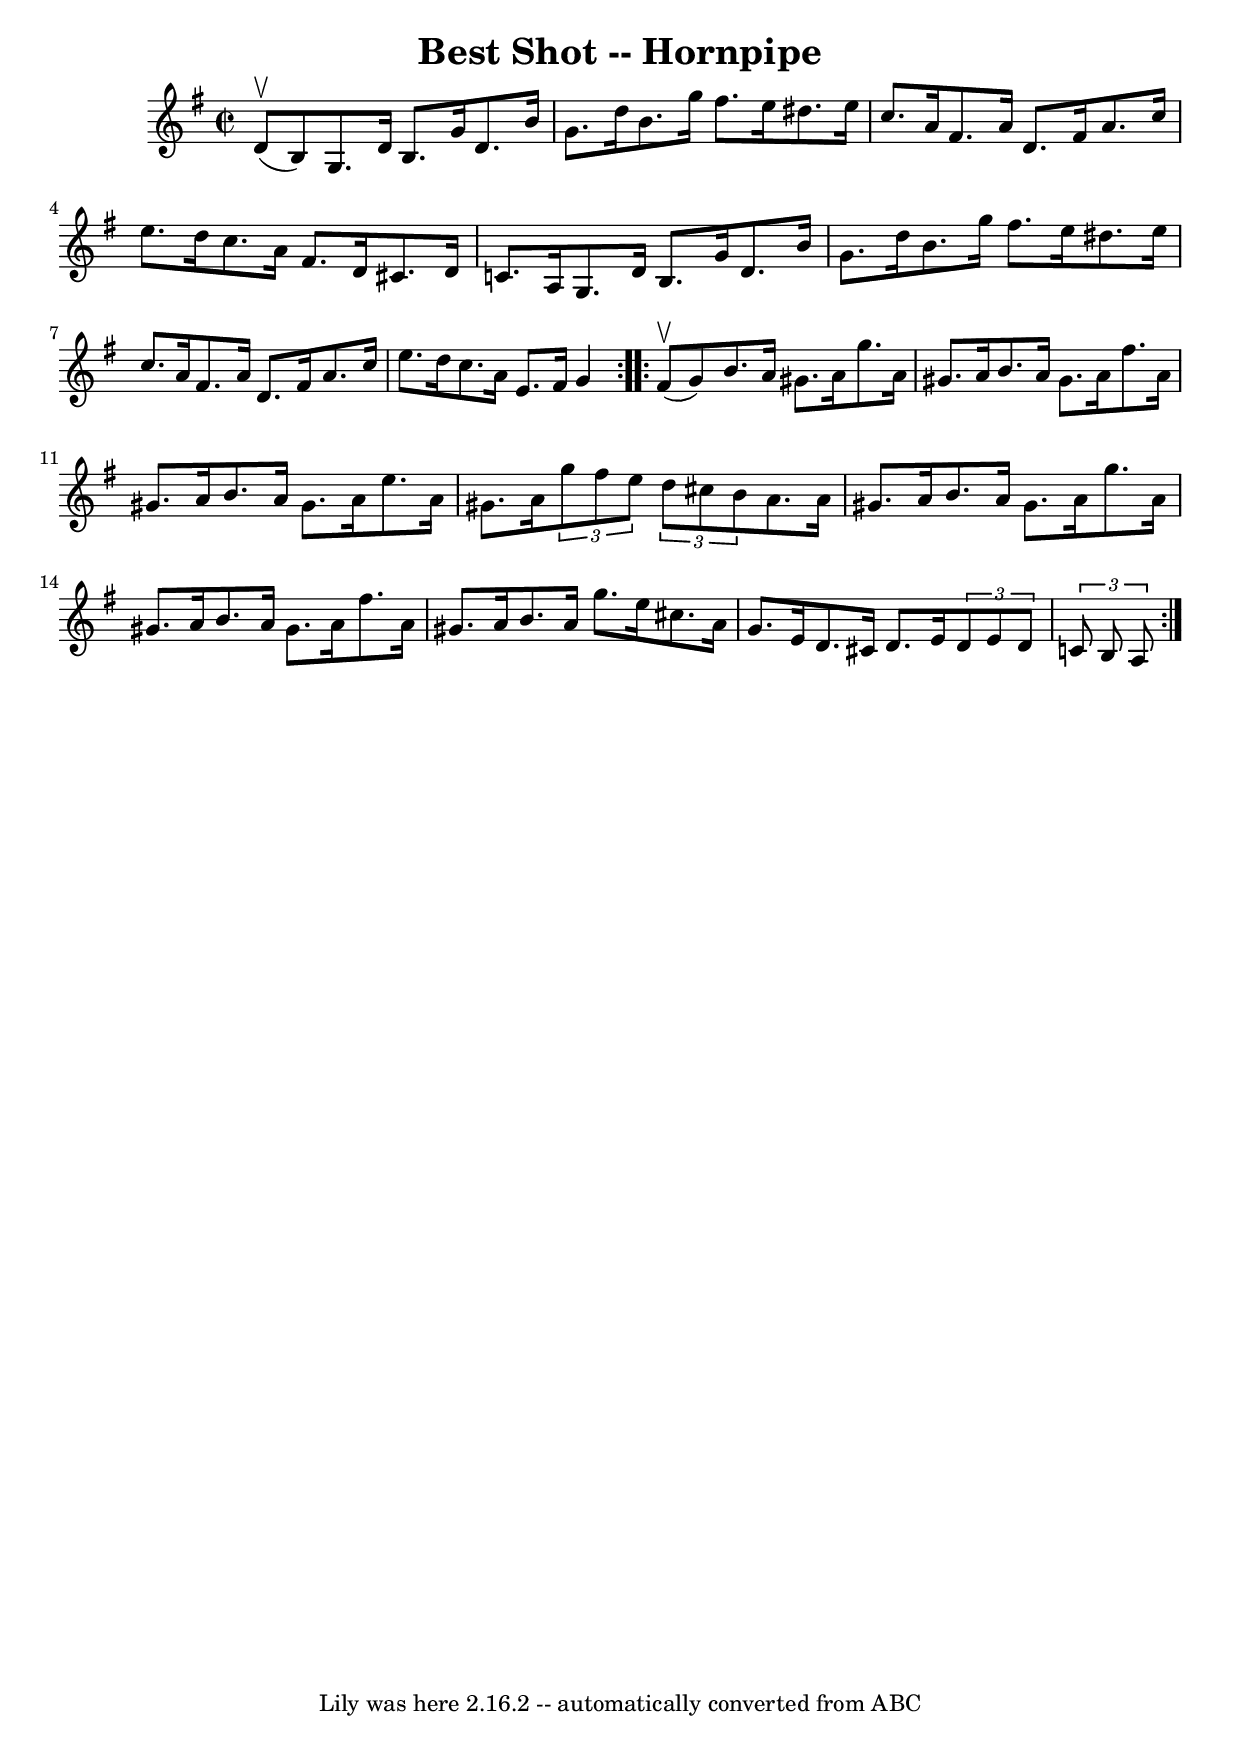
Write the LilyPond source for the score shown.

\version "2.7.40"
\include "Mammoth.ily"
\header {
	%% book = "Cole's 1000 Fiddle Tunes"
	crossRefNumber = "1"
	footnotes = ""
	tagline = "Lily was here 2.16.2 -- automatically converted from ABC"
	title = "Best Shot -- Hornpipe"
}
voicedefault =  {


\repeat volta 2 {
\override Staff.TimeSignature #'style = #'C
 \time 2/2 
\key g \major d'8 (^\upbow b8) |
 g8. d'16    
b8. g'16 d'8. b'16 g'8. d''16  |
 b'8. g''16    
fis''8. e''16 dis''8. e''16 c''8. a'16  |
 fis'8.    
a'16 d'8. fis'16 a'8. c''16 e''8. d''16  |
 c''8.    
a'16 fis'8. d'16 cis'8. d'16 c'!8. a16  |
 g8.    
d'16 b8. g'16 d'8. b'16 g'8. d''16  |
 b'8. g''16  
 fis''8. e''16 dis''8. e''16 c''8. a'16  |
 fis'8.    
a'16 d'8. fis'16 a'8. c''16 e''8. d''16  |
 c''8.    
a'16 e'8. fis'16 g'4  }     \repeat volta 2 { fis'8 (^\upbow g'8 
) |
 b'8. a'16 gis'8. a'16 g''8. a'16 gis'8.    
a'16  |
 b'8. a'16 gis'8. a'16 fis''8. a'16 gis'8.    
a'16  |
 b'8. a'16 gis'8. a'16 e''8. a'16 gis'8.    
a'16  |
 \times 2/3 { g''8 fis''8 e''8  }   \times 2/3 { d''8   
 cis''8 b'8  } a'8. a'16 gis'8. a'16  |
 b'8. a'16   
 gis'8. a'16 g''8. a'16 gis'8. a'16  |
 b'8. a'16    
gis'8. a'16 fis''8. a'16 gis'8. a'16  |
 b'8. a'16  
 g''8. e''16 cis''8. a'16 g'8. e'16  |
 d'8. cis'16  
 d'8. e'16    \times 2/3 { d'8 e'8 d'8  }   \times 2/3 { c'!8    
b8 a8  } }   
}

\score{
    <<

	\context Staff="default"
	{
	    \voicedefault 
	}

    >>
	\layout {
	}
	\midi {}
}
